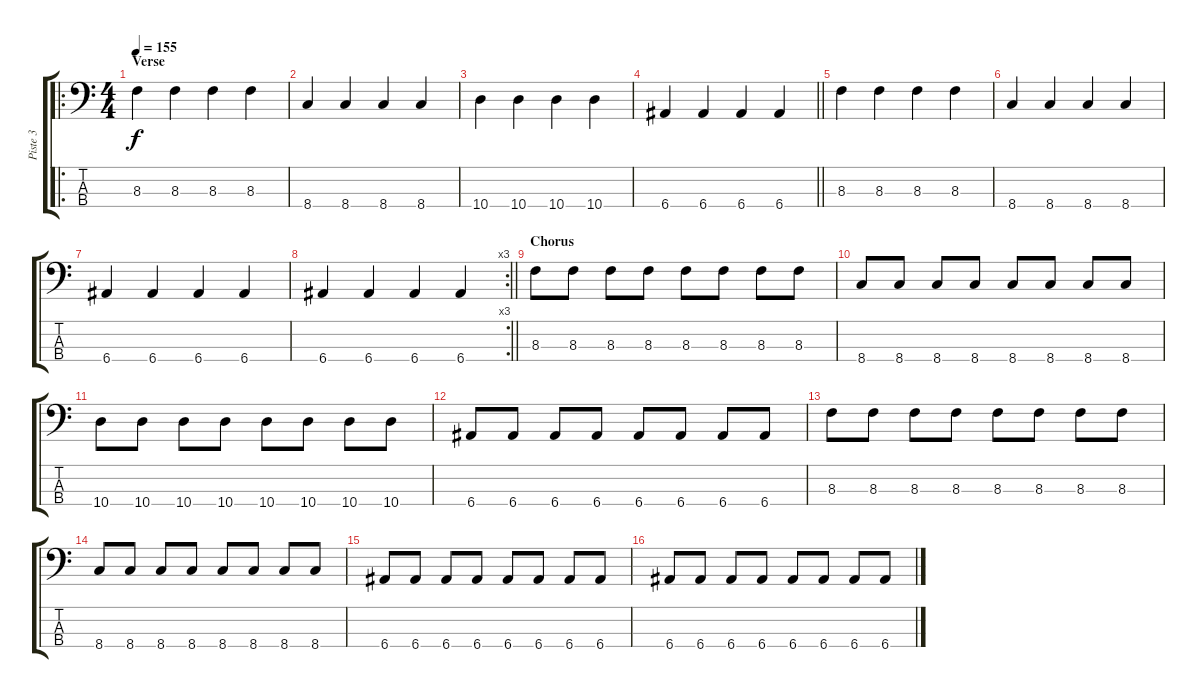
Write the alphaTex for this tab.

\track ("Piste 3" "Piste 3") {instrument electricbassfinger}
\staff {score tabs}
\tuning (G2 D2 A1 E1) {hide}
\ro
\ts (4 4)
\section ("" "Verse")
\tempo 155
\clef f4
\ks c
8.3.4{dy f} 8.3.4 8.3.4 8.3.4 |
8.4.4 8.4.4 8.4.4 8.4.4 |
10.4.4 10.4.4 10.4.4 10.4.4 |
\barLineRight lightlight
6.4.4 6.4.4 6.4.4 6.4.4 |
8.3.4 8.3.4 8.3.4 8.3.4 |
8.4.4 8.4.4 8.4.4 8.4.4 |
6.4.4 6.4.4 6.4.4 6.4.4 |
\rc 3
\barLineRight lightlight
6.4.4 6.4.4 6.4.4 6.4.4 |
\section ("" "Chorus")
8.3.8 8.3.8 8.3.8 8.3.8 8.3.8 8.3.8 8.3.8 8.3.8 |
8.4.8 8.4.8 8.4.8 8.4.8 8.4.8 8.4.8 8.4.8 8.4.8 |
10.4.8 10.4.8 10.4.8 10.4.8 10.4.8 10.4.8 10.4.8 10.4.8 |
6.4.8 6.4.8 6.4.8 6.4.8 6.4.8 6.4.8 6.4.8 6.4.8 |
8.3.8 8.3.8 8.3.8 8.3.8 8.3.8 8.3.8 8.3.8 8.3.8 |
8.4.8 8.4.8 8.4.8 8.4.8 8.4.8 8.4.8 8.4.8 8.4.8 |
6.4.8 6.4.8 6.4.8 6.4.8 6.4.8 6.4.8 6.4.8 6.4.8 |
6.4.8 6.4.8 6.4.8 6.4.8 6.4.8 6.4.8 6.4.8 6.4.8
